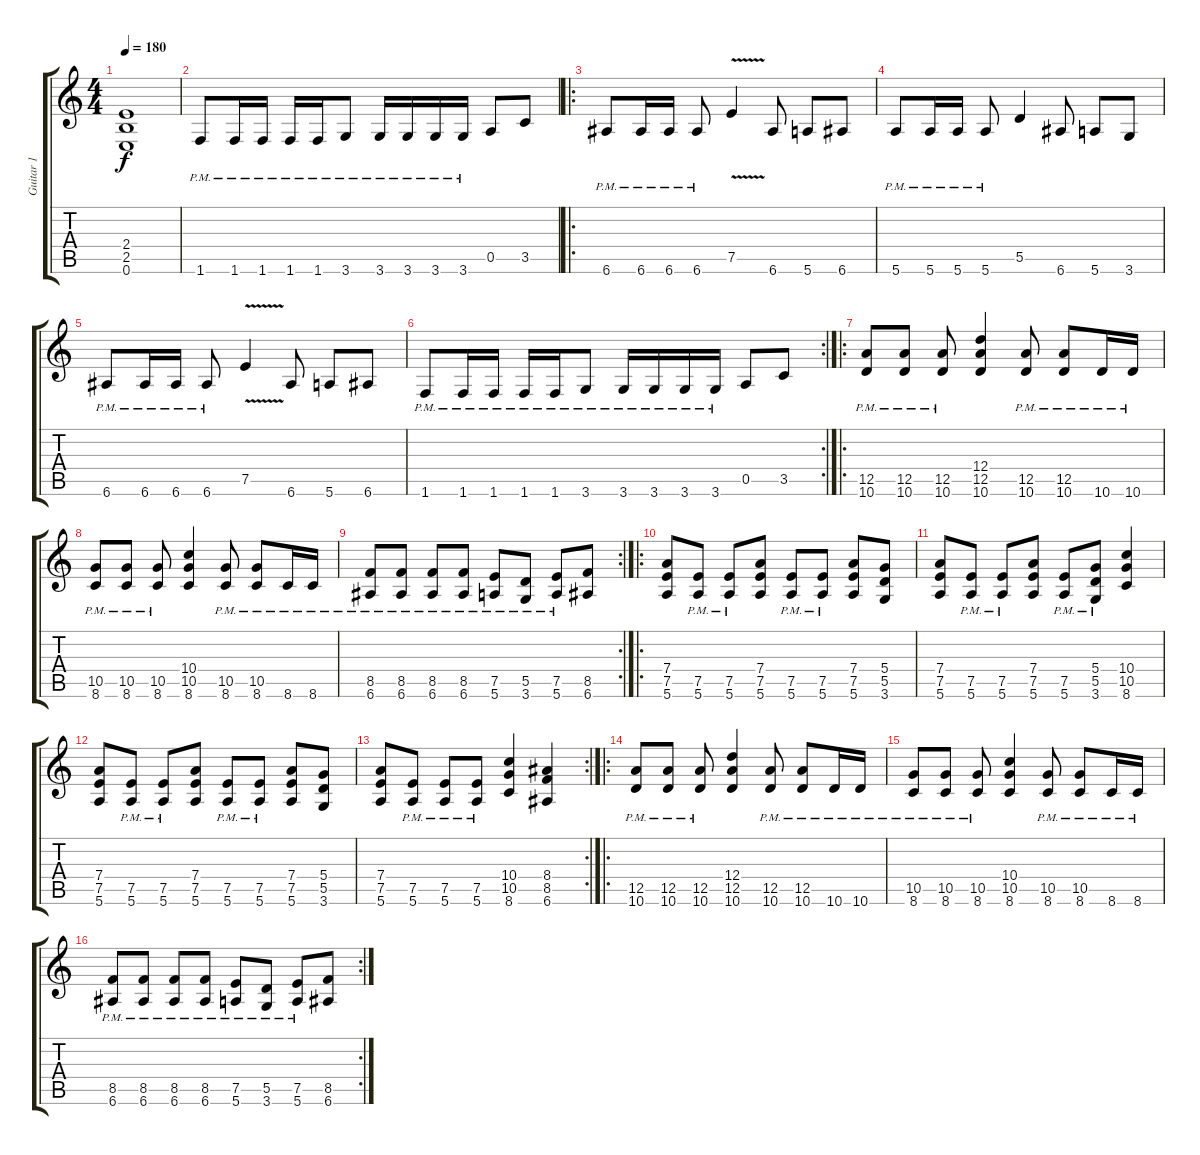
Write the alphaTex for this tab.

\track ("Guitar 1" "Guitar 1") {instrument distortionguitar}
\staff {score tabs}
\tuning (E4 B3 G3 D3 A2 E2) {hide}
\ts (4 4)
\tempo 180
\clef g2
\ks c
(2.4 2.5 0.6).1{dy f} |
1.6{pm}.8 1.6{pm}.16 1.6{pm}.16 1.6{pm}.16 1.6{pm}.16 3.6{pm}.8 3.6{pm}.16 3.6{pm}.16 3.6{pm}.16 3.6{pm}.16 0.5.8 3.5.8 |
\ro
6.6{pm}.8 6.6{pm}.16 6.6{pm}.16 6.6{pm}.8 7.5{v}.4 6.6.8 5.6.8 6.6.8 |
5.6{pm}.8 5.6{pm}.16 5.6{pm}.16 5.6{pm}.8 5.5.4 6.6.8 5.6.8 3.6.8 |
6.6{pm}.8 6.6{pm}.16 6.6{pm}.16 6.6{pm}.8 7.5{v}.4 6.6.8 5.6.8 6.6.8 |
\rc 2
1.6{pm}.8 1.6{pm}.16 1.6{pm}.16 1.6{pm}.16 1.6{pm}.16 3.6{pm}.8 3.6{pm}.16 3.6{pm}.16 3.6{pm}.16 3.6{pm}.16 0.5.8 3.5.8 |
\ro
(12.5{pm} 10.6{pm}).8 (12.5{pm} 10.6{pm}).8 (12.5{pm} 10.6{pm}).8 (12.4 12.5 10.6).4 (12.5{pm} 10.6{pm}).8 (12.5{pm} 10.6{pm}).8 10.6{pm}.16 10.6{pm}.16 |
(10.5{pm} 8.6{pm}).8 (10.5{pm} 8.6{pm}).8 (10.5{pm} 8.6{pm}).8 (10.4 10.5 8.6).4 (10.5{pm} 8.6{pm}).8 (10.5{pm} 8.6{pm}).8 8.6{pm}.16 8.6{pm}.16 |
\rc 2
(8.5{pm} 6.6{pm}).8 (8.5{pm} 6.6{pm}).8 (8.5{pm} 6.6{pm}).8 (8.5{pm} 6.6{pm}).8 (7.5{pm} 5.6{pm}).8 (5.5{pm} 3.6{pm}).8 (7.5{pm} 5.6{pm}).8 (8.5 6.6).8 |
\ro
(7.4 7.5 5.6).8 (7.5{pm} 5.6{pm}).8 (7.5{pm} 5.6{pm}).8 (7.4 7.5 5.6).8 (7.5{pm} 5.6{pm}).8 (7.5{pm} 5.6{pm}).8 (7.4 7.5 5.6).8 (5.4 5.5 3.6).8 |
(7.4 7.5 5.6).8 (7.5{pm} 5.6{pm}).8 (7.5{pm} 5.6{pm}).8 (7.4 7.5 5.6).8 (7.5{pm} 5.6{pm}).8 (5.4{pm} 5.5{pm} 3.6{pm}).8 (10.4 10.5 8.6).4 |
(7.4 7.5 5.6).8 (7.5{pm} 5.6{pm}).8 (7.5{pm} 5.6{pm}).8 (7.4 7.5 5.6).8 (7.5{pm} 5.6{pm}).8 (7.5{pm} 5.6{pm}).8 (7.4 7.5 5.6).8 (5.4 5.5 3.6).8 |
\rc 2
(7.4 7.5 5.6).8 (7.5{pm} 5.6{pm}).8 (7.5{pm} 5.6{pm}).8 (7.5{pm} 5.6{pm}).8 (10.4 10.5 8.6).4 (8.4 8.5 6.6).4 |
\ro
(12.5{pm} 10.6{pm}).8 (12.5{pm} 10.6{pm}).8 (12.5{pm} 10.6{pm}).8 (12.4 12.5 10.6).4 (12.5{pm} 10.6{pm}).8 (12.5{pm} 10.6{pm}).8 10.6{pm}.16 10.6{pm}.16 |
(10.5{pm} 8.6{pm}).8 (10.5{pm} 8.6{pm}).8 (10.5{pm} 8.6{pm}).8 (10.4 10.5 8.6).4 (10.5{pm} 8.6{pm}).8 (10.5{pm} 8.6{pm}).8 8.6{pm}.16 8.6{pm}.16 |
\rc 2
(8.5{pm} 6.6{pm}).8 (8.5{pm} 6.6{pm}).8 (8.5{pm} 6.6{pm}).8 (8.5{pm} 6.6{pm}).8 (7.5{pm} 5.6{pm}).8 (5.5{pm} 3.6{pm}).8 (7.5{pm} 5.6{pm}).8 (8.5 6.6).8
